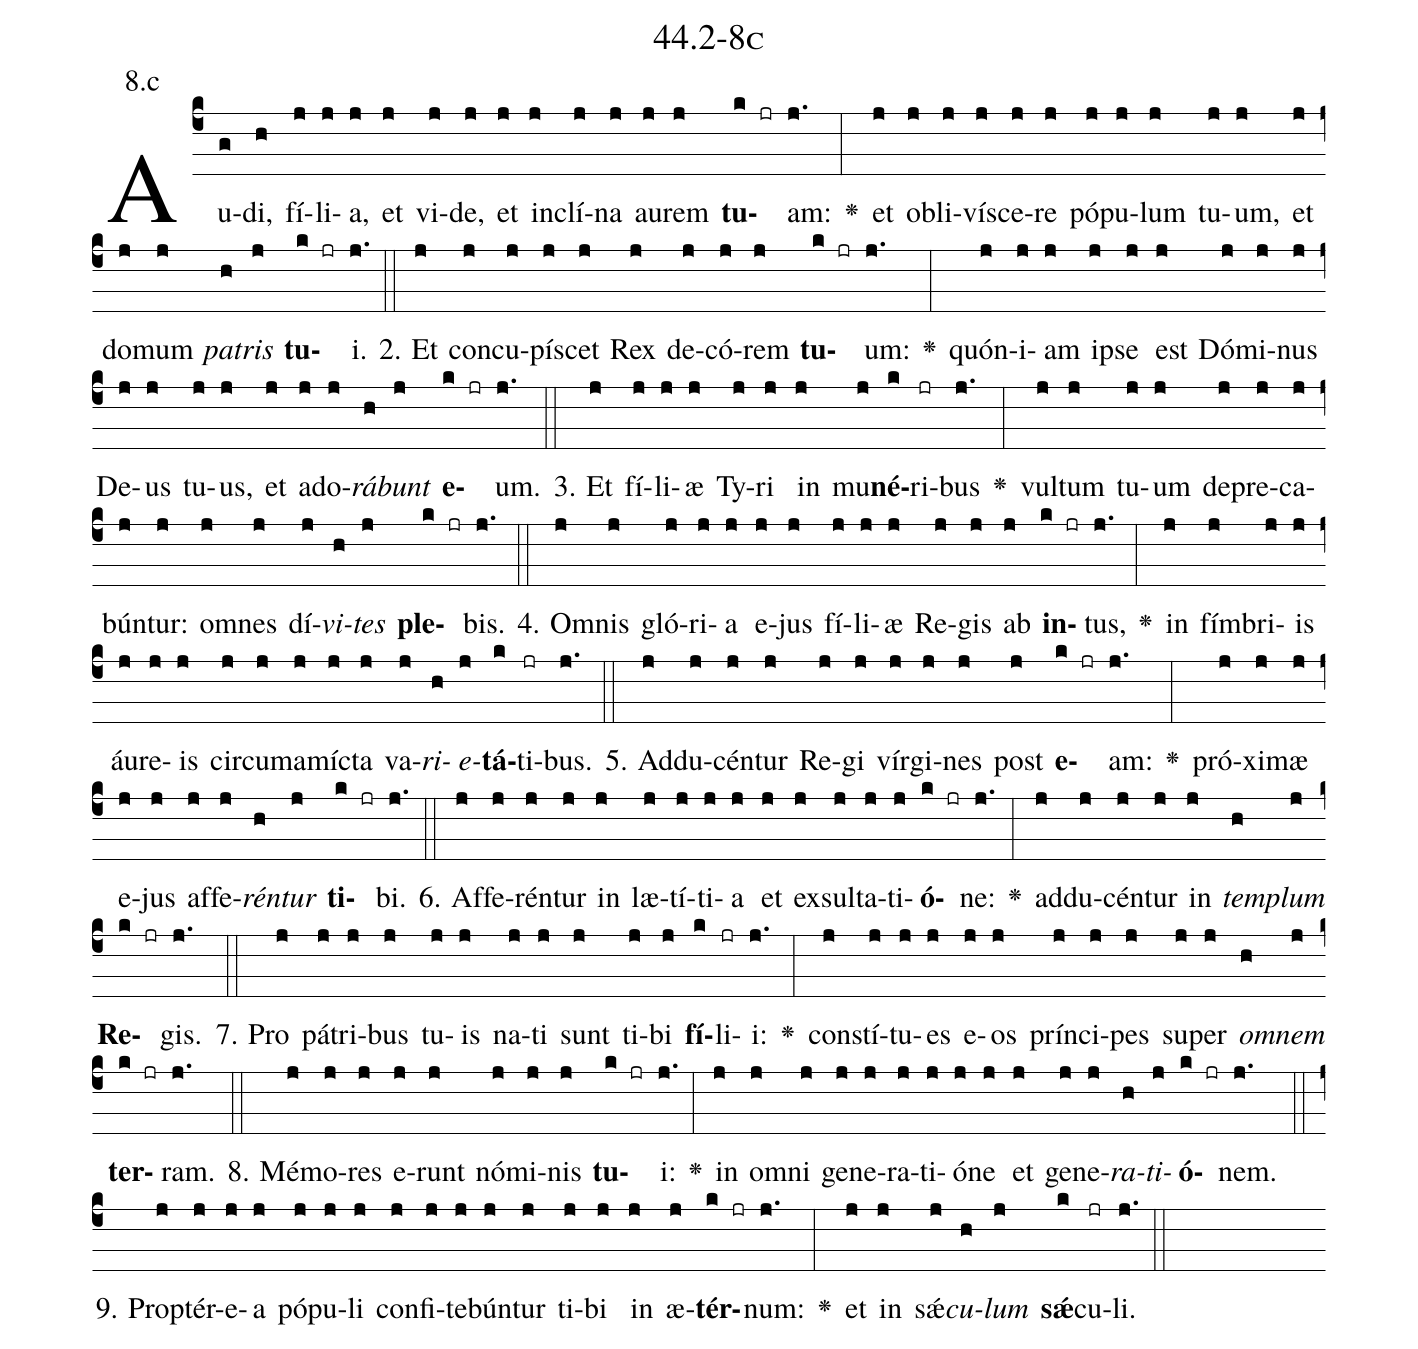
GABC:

name: 44.2-8c;
annotation: 8.c;
%%
(c4)Au(g)di,(h) fí(j)li(j)a,(j) et(j) vi(j)de,(j) et(j) in(j)clí(j)na(j) au(j)rem(j) <b>tu</b>(k jr)am:(j.) <v>\greheightstar</v>(:) et(j) ob(j)li(j)ví(j)sce(j)re(j) pó(j)pu(j)lum(j) tu(j)um,(j) et(j) do(j)mum(j) <i>pa</i>(h)<i>tris</i>(j) <b>tu</b>(k jr)i.(j.) (::)
2. Et(j) con(j)cu(j)pí(j)scet(j) Rex(j) de(j)có(j)rem(j) <b>tu</b>(k jr)um:(j.) <v>\greheightstar</v>(:) quón(j)i(j)am(j) ip(j)se(j) est(j) Dó(j)mi(j)nus(j) De(j)us(j) tu(j)us,(j) et(j) ad(j)o(j)<i>rá</i>(h)<i>bunt</i>(j) <b>e</b>(k jr)um.(j.) (::)
3. Et(j) fí(j)li(j)æ(j) Ty(j)ri(j) in(j) mu(j)<b>né</b>(k)ri(jr)bus(j.) <v>\greheightstar</v>(:) vul(j)tum(j) tu(j)um(j) de(j)pre(j)ca(j)bún(j)tur:(j) om(j)nes(j) dí(j)<i>vi</i>(h)<i>tes</i>(j) <b>ple</b>(k jr)bis.(j.) (::)
4. Om(j)nis(j) gló(j)ri(j)a(j) e(j)jus(j) fí(j)li(j)æ(j) Re(j)gis(j) ab(j) <b>in</b>(k jr)tus,(j.) <v>\greheightstar</v>(:) in(j) fím(j)bri(j)is(j) áu(j)re(j)is(j) cir(j)cum(j)a(j)míc(j)ta(j) va(j)<i>ri</i>(h)<i>e</i>(j)<b>tá</b>(k)ti(jr)bus.(j.) (::)
5. Ad(j)du(j)cén(j)tur(j) Re(j)gi(j) vír(j)gi(j)nes(j) post(j) <b>e</b>(k jr)am:(j.) <v>\greheightstar</v>(:) pró(j)xi(j)mæ(j) e(j)jus(j) af(j)fe(j)<i>rén</i>(h)<i>tur</i>(j) <b>ti</b>(k jr)bi.(j.) (::)
6. Af(j)fe(j)rén(j)tur(j) in(j) læ(j)tí(j)ti(j)a(j) et(j) ex(j)sul(j)ta(j)ti(j)<b>ó</b>(k jr)ne:(j.) <v>\greheightstar</v>(:) ad(j)du(j)cén(j)tur(j) in(j) <i>tem</i>(h)<i>plum</i>(j) <b>Re</b>(k jr)gis.(j.) (::)
7. Pro(j) pá(j)tri(j)bus(j) tu(j)is(j) na(j)ti(j) sunt(j) ti(j)bi(j) <b>fí</b>(k)li(jr)i:(j.) <v>\greheightstar</v>(:) con(j)stí(j)tu(j)es(j) e(j)os(j) prín(j)ci(j)pes(j) su(j)per(j) <i>om</i>(h)<i>nem</i>(j) <b>ter</b>(k jr)ram.(j.) (::)
8. Mé(j)mo(j)res(j) e(j)runt(j) nó(j)mi(j)nis(j) <b>tu</b>(k jr)i:(j.) <v>\greheightstar</v>(:) in(j) om(j)ni(j) ge(j)ne(j)ra(j)ti(j)ó(j)ne(j) et(j) ge(j)ne(j)<i>ra</i>(h)<i>ti</i>(j)<b>ó</b>(k jr)nem.(j.) (::)
9. Prop(j)tér(j)e(j)a(j) pó(j)pu(j)li(j) con(j)fi(j)te(j)bún(j)tur(j) ti(j)bi(j) in(j) æ(j)<b>tér</b>(k jr)num:(j.) <v>\greheightstar</v>(:) et(j) in(j) sǽ(j)<i>cu</i>(h)<i>lum</i>(j) <b>sǽ</b>(k)cu(jr)li.(j.) (::)
